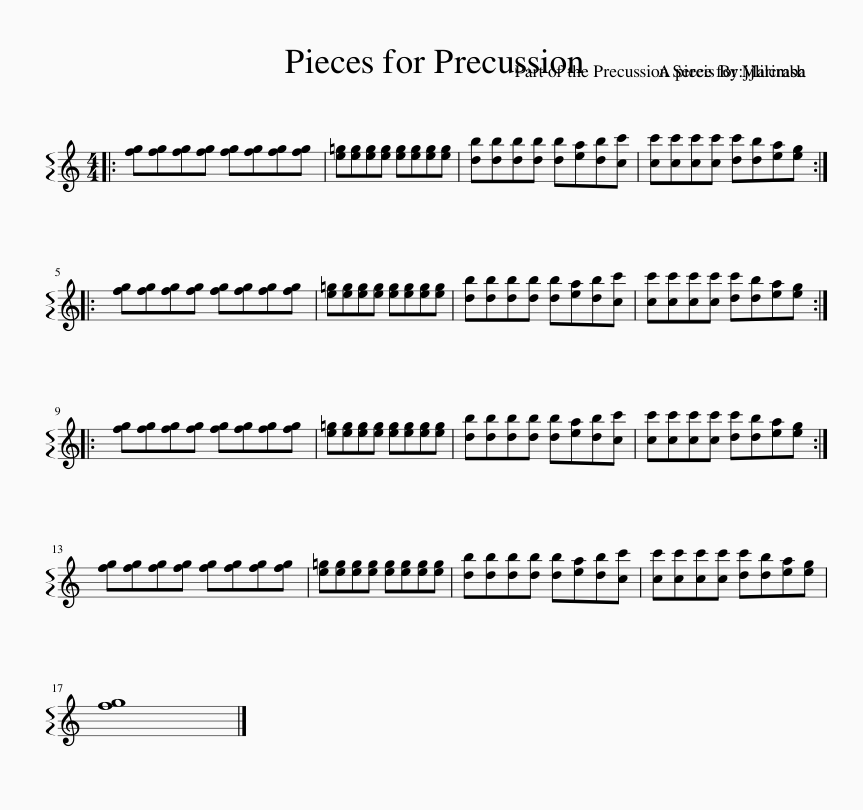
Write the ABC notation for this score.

X:1
L:1/8
M:4/4
I:linebreak $
K:C
V:1 treble
V:1
|: [fg][fg][fg][fg] [fg][fg][fg][fg] | [e=g][eg][eg][eg] [eg][eg][eg][eg] | [db][db][db][db] [db][ea][db][cc'] | [cc'][cc'][cc'][cc'] [dc'][db][ea][eg] ::$ [fg][fg][fg][fg] [fg][fg][fg][fg] | %5
 [e=g][eg][eg][eg] [eg][eg][eg][eg] | [db][db][db][db] [db][ea][db][cc'] | [cc'][cc'][cc'][cc'] [dc'][db][ea][eg] ::$ [fg][fg][fg][fg] [fg][fg][fg][fg] | [e=g][eg][eg][eg] [eg][eg][eg][eg] | %10
 [db][db][db][db] [db][ea][db][cc'] | [cc'][cc'][cc'][cc'] [dc'][db][ea][eg] :|$ [fg][fg][fg][fg] [fg][fg][fg][fg] | [e=g][eg][eg][eg] [eg][eg][eg][eg] | [db][db][db][db] [db][ea][db][cc'] | %15
 [cc'][cc'][cc'][cc'] [dc'][db][ea][eg] |$ [fg]8 |] %17
